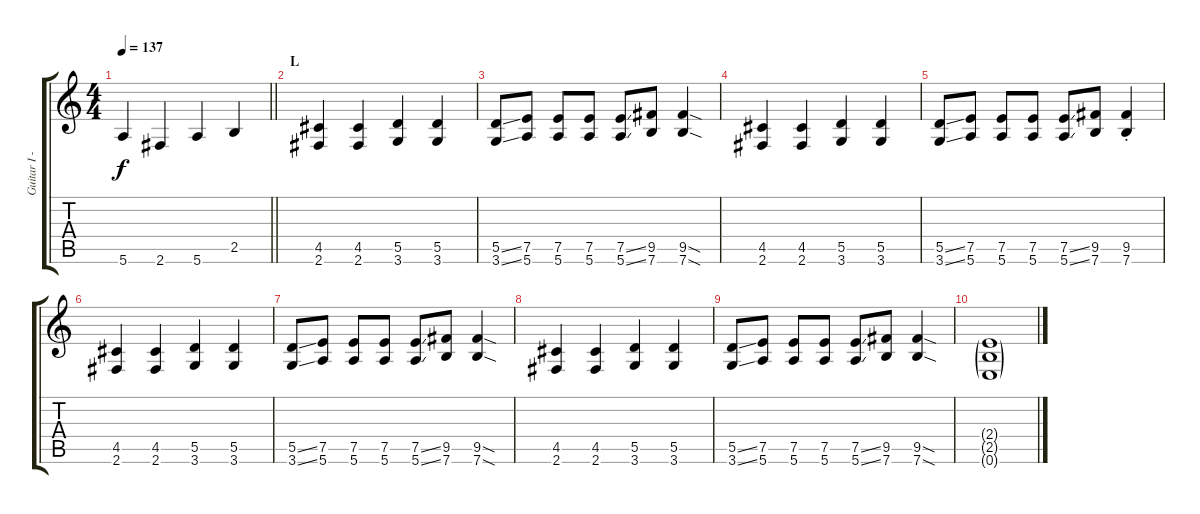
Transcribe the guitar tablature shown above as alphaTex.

\track ("Guitar I - Gotoh" "Guitar I -") {instrument distortionguitar}
\staff {score tabs}
\tuning (E4 B3 G3 D3 A2 E2) {hide}
\ts (4 4)
\tempo 137
\clef g2
\barLineRight lightlight
\ks c
5.6.4{dy f} 2.6.4 5.6.4 2.5.4 |
\section ("" "L")
(4.5 2.6).4 (4.5 2.6).4 (5.5 3.6).4 (5.5 3.6).4 |
(5.5{ss} 3.6{ss}).8 (7.5 5.6).8 (7.5 5.6).8 (7.5 5.6).8 (7.5{ss} 5.6{ss}).8 (9.5 7.6).8 (9.5{sod} 7.6{sod}).4 |
(4.5 2.6).4 (4.5 2.6).4 (5.5 3.6).4 (5.5 3.6).4 |
(5.5{ss} 3.6{ss}).8 (7.5 5.6).8 (7.5 5.6).8 (7.5 5.6).8 (7.5{ss} 5.6{ss}).8 (9.5 7.6).8 (9.5{st} 7.6{st}).4 |
(4.5 2.6).4 (4.5 2.6).4 (5.5 3.6).4 (5.5 3.6).4 |
(5.5{ss} 3.6{ss}).8 (7.5 5.6).8 (7.5 5.6).8 (7.5 5.6).8 (7.5{ss} 5.6{ss}).8 (9.5 7.6).8 (9.5{sod} 7.6{sod}).4 |
(4.5 2.6).4 (4.5 2.6).4 (5.5 3.6).4 (5.5 3.6).4 |
(5.5{ss} 3.6{ss}).8 (7.5 5.6).8 (7.5 5.6).8 (7.5 5.6).8 (7.5{ss} 5.6{ss}).8 (9.5 7.6).8 (9.5{sod} 7.6{sod}).4 |
(2.4{g} 2.5{g} 0.6{g}).1
